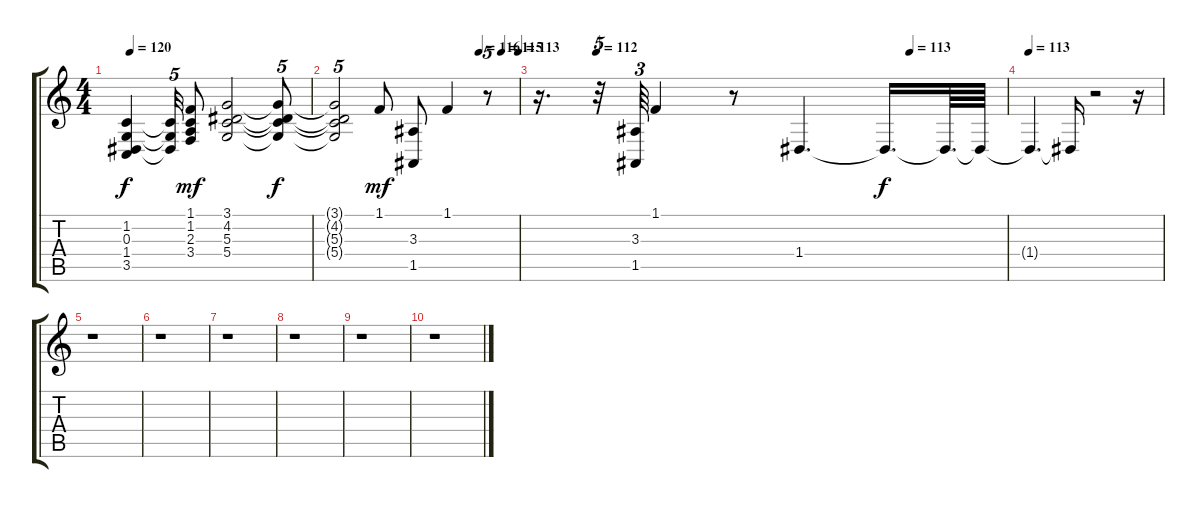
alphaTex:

\track "" {instrument electricgrandpiano}
\staff {score tabs}
\tuning (E4 B3 G3 D3 A2 E2) {hide}
\ts (4 4)
\tempo 120
\clef g2
\ks c
(1.2{t} 0.3{t} 1.4{t} 3.5{t}).4{dy f} (1.2{t} 0.3{t} 1.4{t}).32{tu (5 4)} (1.1 1.2 2.3 3.4).8{dy mf} (3.1 4.2 5.3 5.4).2 (3.1{t} 4.2{t} 5.3{t} 5.4{t}).8{tu (5 4) dy f} |
\tempo (116 0.78125)
\tempo (115 0.90625)
\tempo (113 1)
(3.1{t} 4.2{t} 5.3{t} 5.4{t}).2{tu (5 4)} 1.1.8{dy mf} (3.3 1.5).8 1.1.4 r.8{tu (5 4)} |
\tempo (112 0.125)
\tempo (113 0.79375)
r.16{d} r.32{tu (5 4)} (3.3 1.5).64{tu (3 2)} 1.1.4 r.8 1.4.4{d} 1.4{t}.16{d dy f} 1.4{t}.64{d} 1.4{t}.64 |
\tempo 113
1.4{t}.4{d} 1.4{t}.16 r.2 r.16 |
r.1 |
r.1 |
r.1 |
r.1 |
r.1 |
r.1
